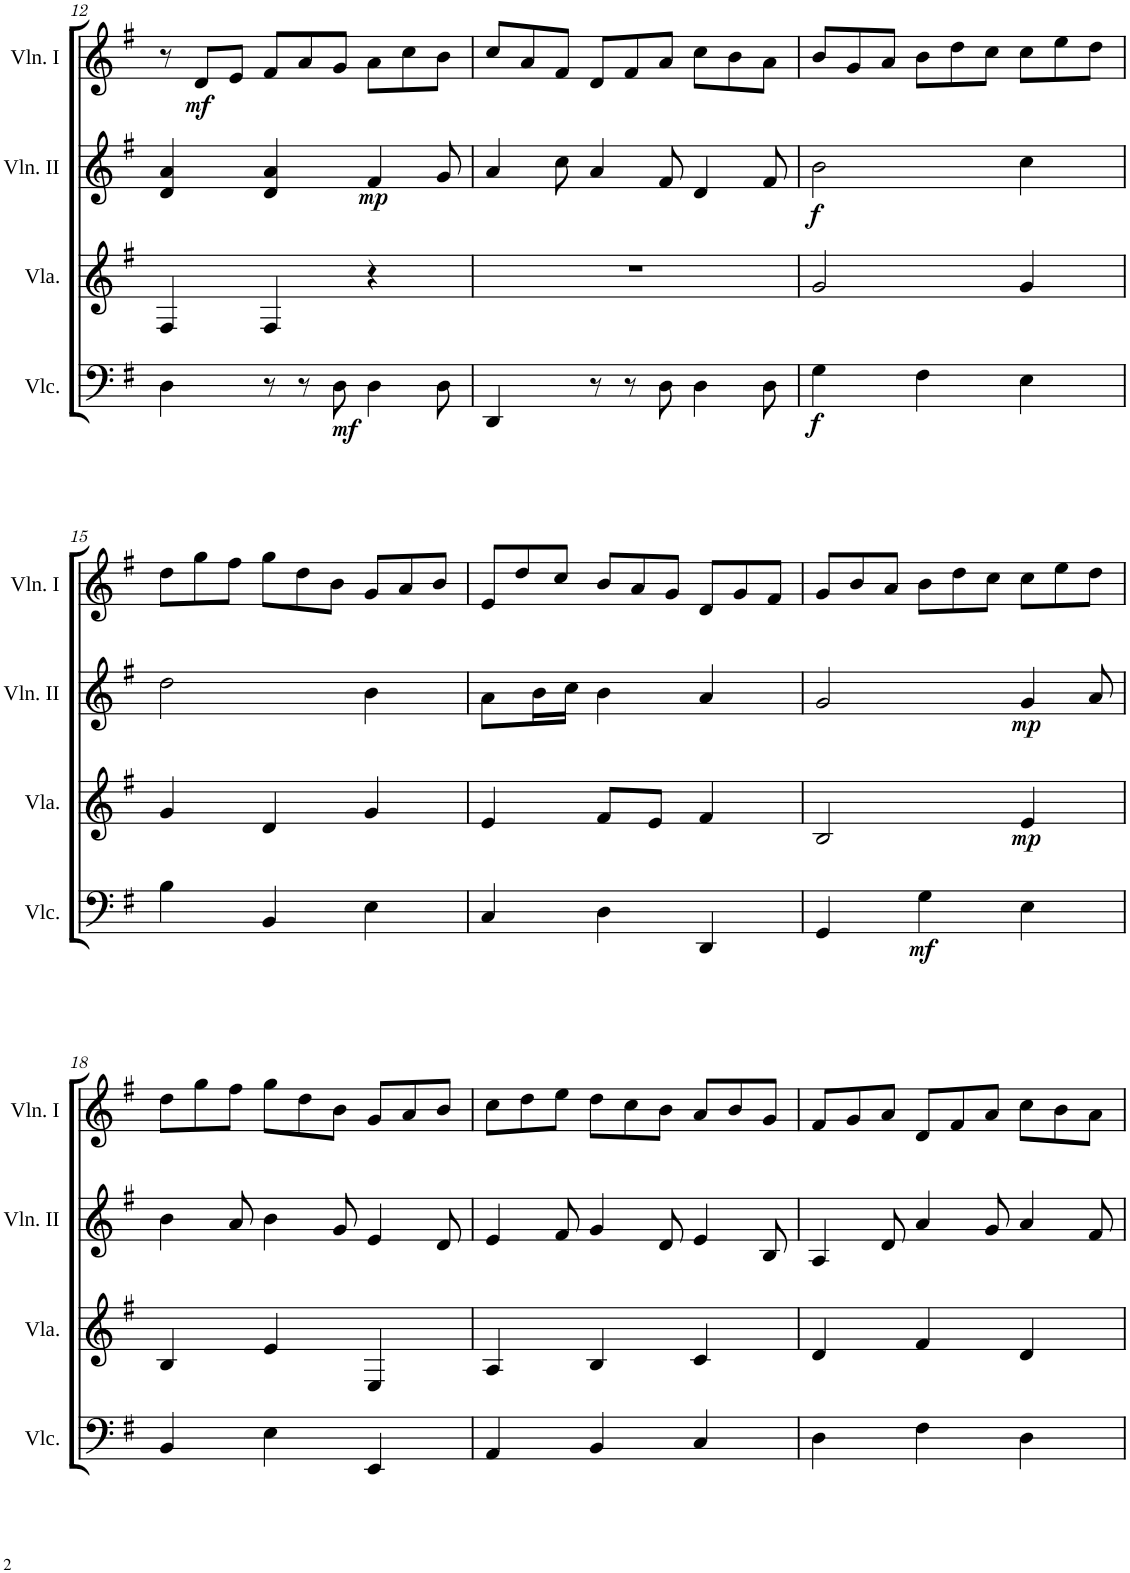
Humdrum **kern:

**kern	**dynam	**kern	**dynam	**kern	**dynam	**kern	**dynam
*part4	*part4	*part3	*part3	*part2	*part2	*part1	*part1
*staff4	*staff4	*staff3	*staff3	*staff2	*staff2	*staff1	*staff1
*I"Violoncello	*	*I"Viola	*	*I"Violin II	*	*I"Violin I	*
*I'Vlc.	*	*I'Vla.	*	*I'Vln. II	*	*I'Vln. I	*
!!LO:PB:g=z
*clefF4	*	*clefG2	*	*clefG2	*	*clefG2	*
*k[f#]	*	*k[f#]	*	*k[f#]	*	*k[f#]	*
*M3/4	*	*M3/4	*	*M3/4	*	*M3/4	*
=12	=12	=12	=12	=12	=12	=12	=12
*^	*	*	*	*	*	*	*
4D\	4..ryy	.	4F#/	.	4d/ 4a/	.	12r	.
!	!	!	!	!	!	!	!	!LO:DY:b
.	.	.	.	.	.	.	12d/L	mf
.	.	.	.	.	.	.	12e/J	.
*	*	*	*	*	*	*	*Xbrackettup	*
12r	.	.	4F#/	.	4d/ 4a/	.	12f#/L	.
12r	.	.	.	.	.	.	12a/	.
12D\	.	.	.	.	.	.	12g/J	.
!	!	!LO:DY:b	!	!	!	!	!	!
.	4ryy	mf	.	.	.	.	.	.
!	!	!	!	!	!	!LO:DY:b	!	!
6D\	.	.	4r	.	6f#/	mp	12a\L	.
.	.	.	.	.	.	.	12cc\	.
12D\	.	.	.	.	12g/	.	12b\J	.
.	16ryy	.	.	.	.	.	.	.
*v	*v	*	*	*	*	*	*	*
=13	=13	=13	=13	=13	=13	=13	=13
4DD/	.	2.r	.	6a/	.	12cc/L	.
.	.	.	.	.	.	12a/	.
.	.	.	.	12cc\	.	12f#/J	.
12r	.	.	.	6a/	.	12d/L	.
12r	.	.	.	.	.	12f#/	.
12D\	.	.	.	12f#/	.	12a/J	.
6D\	.	.	.	6d/	.	12cc\L	.
.	.	.	.	.	.	12b\	.
12D\	.	.	.	12f#/	.	12a\J	.
=14	=14	=14	=14	=14	=14	=14	=14
!	!LO:DY:b	!	!	!	!LO:DY:b	!	!
4G\	f	2g/	.	2b\	f	12b/L	.
.	.	.	.	.	.	12g/	.
.	.	.	.	.	.	12a/J	.
4F#\	.	.	.	.	.	12b\L	.
.	.	.	.	.	.	12dd\	.
.	.	.	.	.	.	12cc\J	.
4E\	.	4g/	.	4cc\	.	12cc\L	.
.	.	.	.	.	.	12ee\	.
.	.	.	.	.	.	12dd\J	.
!!LO:LB:g=z
=15	=15	=15	=15	=15	=15	=15	=15
4B\	.	4g/	.	2dd\	.	12dd\L	.
.	.	.	.	.	.	12gg\	.
.	.	.	.	.	.	12ff#\J	.
4BB/	.	4d/	.	.	.	12gg\L	.
.	.	.	.	.	.	12dd\	.
.	.	.	.	.	.	12b\J	.
4E\	.	4g/	.	4b\	.	12g/L	.
.	.	.	.	.	.	12a/	.
.	.	.	.	.	.	12b/J	.
=16	=16	=16	=16	=16	=16	=16	=16
4C/	.	4e/	.	8a\L	.	12e/L	.
.	.	.	.	.	.	12dd/	.
.	.	.	.	16b\L	.	.	.
.	.	.	.	.	.	12cc/J	.
.	.	.	.	16cc\JJ	.	.	.
4D\	.	8f#/L	.	4b\	.	12b/L	.
.	.	.	.	.	.	12a/	.
.	.	8e/J	.	.	.	.	.
.	.	.	.	.	.	12g/J	.
4DD/	.	4f#/	.	4a/	.	12d/L	.
.	.	.	.	.	.	12g/	.
.	.	.	.	.	.	12f#/J	.
=17	=17	=17	=17	=17	=17	=17	=17
4GG/	.	2B/	.	2g/	.	12g/L	.
.	.	.	.	.	.	12b/	.
.	.	.	.	.	.	12a/J	.
!	!LO:DY:b	!	!	!	!	!	!
4G\	mf	.	.	.	.	12b\L	.
.	.	.	.	.	.	12dd\	.
.	.	.	.	.	.	12cc\J	.
!	!	!	!LO:DY:b	!	!LO:DY:b	!	!
4E\	.	4e/	mp	6g/	mp	12cc\L	.
.	.	.	.	.	.	12ee\	.
.	.	.	.	12a/	.	12dd\J	.
!!LO:LB:g=z
=18	=18	=18	=18	=18	=18	=18	=18
4BB/	.	4B/	.	6b\	.	12dd\L	.
.	.	.	.	.	.	12gg\	.
.	.	.	.	12a/	.	12ff#\J	.
4E\	.	4e/	.	6b\	.	12gg\L	.
.	.	.	.	.	.	12dd\	.
.	.	.	.	12g/	.	12b\J	.
4EE/	.	4E/	.	6e/	.	12g/L	.
.	.	.	.	.	.	12a/	.
.	.	.	.	12d/	.	12b/J	.
=19	=19	=19	=19	=19	=19	=19	=19
4AA/	.	4A/	.	6e/	.	12cc\L	.
.	.	.	.	.	.	12dd\	.
.	.	.	.	12f#/	.	12ee\J	.
4BB/	.	4B/	.	6g/	.	12dd\L	.
.	.	.	.	.	.	12cc\	.
.	.	.	.	12d/	.	12b\J	.
4C/	.	4c/	.	6e/	.	12a/L	.
.	.	.	.	.	.	12b/	.
.	.	.	.	12B/	.	12g/J	.
=20	=20	=20	=20	=20	=20	=20	=20
4D\	.	4d/	.	6A/	.	12f#/L	.
.	.	.	.	.	.	12g/	.
.	.	.	.	12d/	.	12a/J	.
4F#\	.	4f#/	.	6a/	.	12d/L	.
.	.	.	.	.	.	12f#/	.
.	.	.	.	12g/	.	12a/J	.
4D\	.	4d/	.	6a/	.	12cc\L	.
.	.	.	.	.	.	12b\	.
.	.	.	.	12f#/	.	12a\J	.
=	=	=	=	=	=	=	=
*-	*-	*-	*-	*-	*-	*-	*-
